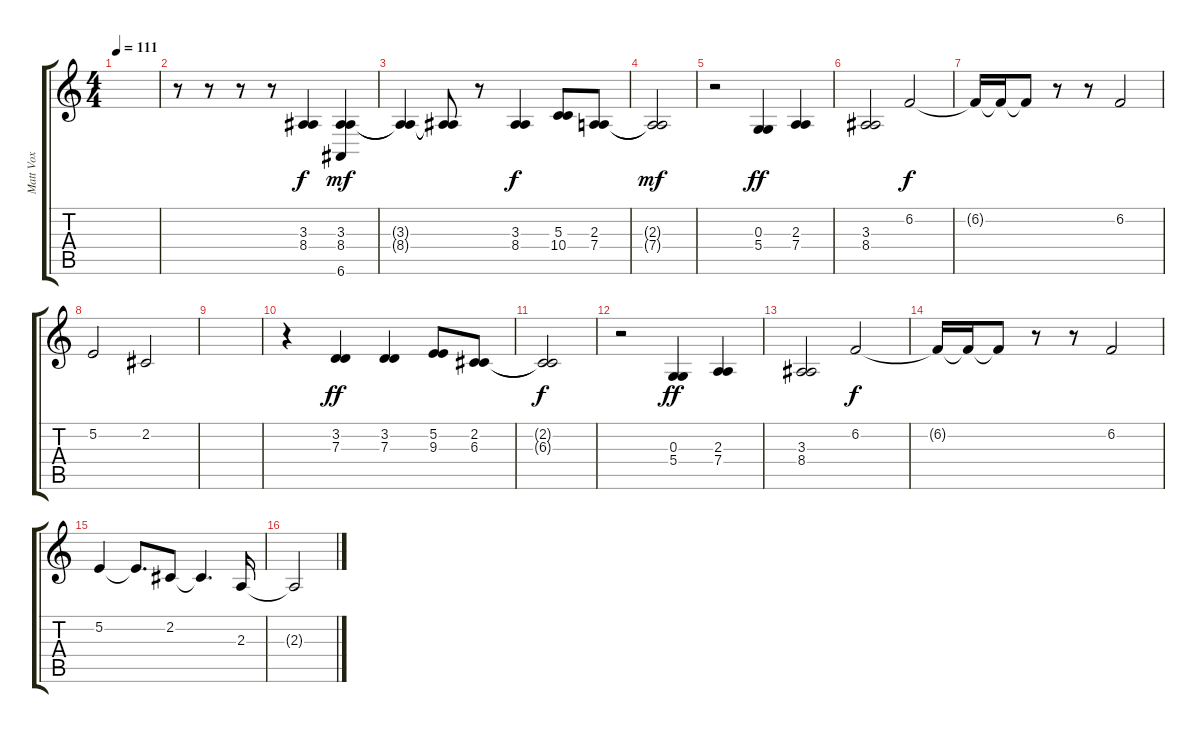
\track ("Matt Vox" "Matt Vox") {instrument tenorsax}
\staff {score tabs}
\tuning (E4 B3 G3 D3 A2 E2) {hide}
\ts (4 4)
\tempo 111
\clef g2
\ks c
|
r.8{instrument clarinet} r.8 r.8 r.8 (3.3 8.4).4 (3.3 8.4 6.6).4{dy mf} |
(3.3{t} 8.4{t}).4 (3.3{t} 8.4{t}).8 r.8 (3.3 8.4).4{dy f} (5.3 10.4).8 (2.3 7.4).8 |
(2.3{t} 7.4{t}).2{dy mf} |
r.2 (0.3 5.4).4{dy ff} (2.3 7.4).4 |
(3.3 8.4).2 6.2.2{dy f} |
6.2{t}.16 6.2{t}.16 6.2{t}.8 r.8 r.8 6.2.2 |
5.2.2 2.2.2 |
|
r.4 (3.2 7.3).4{dy ff} (3.2 7.3).4 (5.2 9.3).8 (2.2 6.3).8 |
(2.2{t} 6.3{t}).2{dy f} |
r.2 (0.3 5.4).4{dy ff} (2.3 7.4).4 |
(3.3 8.4).2 6.2.2{dy f} |
6.2{t}.16 6.2{t}.16 6.2{t}.8 r.8 r.8 6.2.2 |
5.2.4 5.2{t}.8{d} 2.2.8 2.2{t}.4{d} 2.3.16 |
2.3{t}.2
